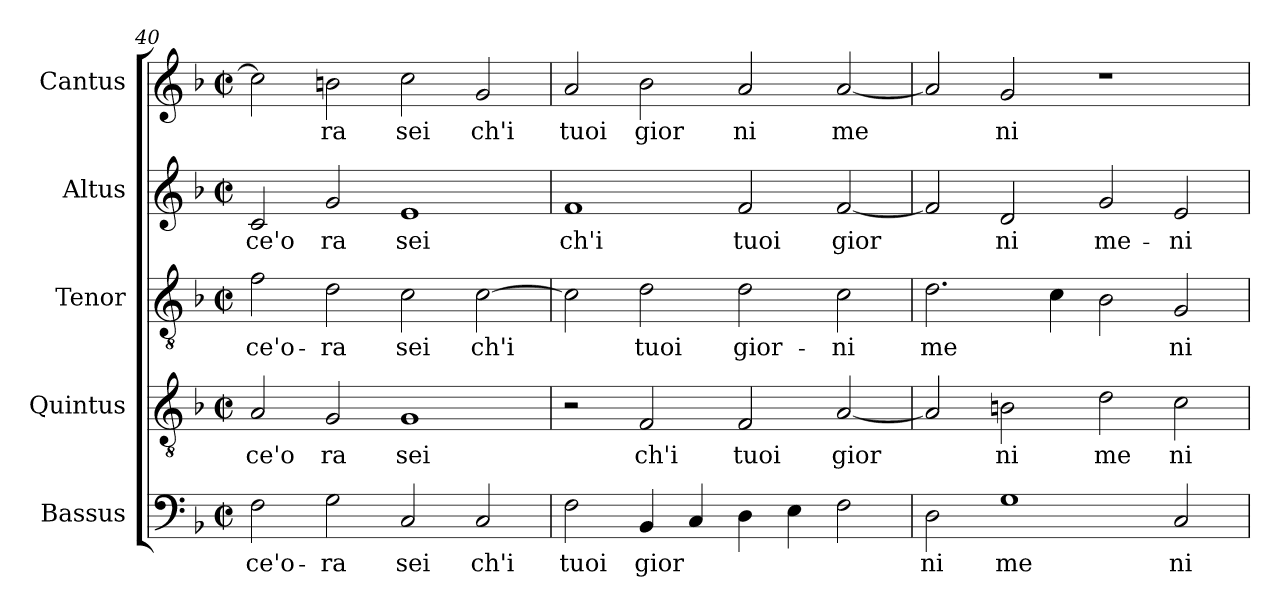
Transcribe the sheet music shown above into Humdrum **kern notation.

**kern	**text	**kern	**text	**kern	**text	**kern	**text	**kern	**text
*part5	*part5	*part4	*part4	*part3	*part3	*part2	*part2	*part1	*part1
*staff5	*staff5	*staff4	*staff4	*staff3	*staff3	*staff2	*staff2	*staff1	*staff1
*I"Bassus	*	*I"Quintus	*	*I"Tenor	*	*I"Altus	*	*I"Cantus	*
*clefF4	*	*clefGv2	*	*clefGv2	*	*clefG2	*	*clefG2	*
*k[b-]	*	*k[b-]	*	*k[b-]	*	*k[b-]	*	*k[b-]	*
*F:	*	*F:	*	*F:	*	*F:	*	*F:	*
*M2/2	*	*M2/2	*	*M2/2	*	*M2/2	*	*M2/2	*
*met(c|)	*	*met(c|)	*	*met(c|)	*	*met(c|)	*	*met(c|)	*
=40	=40	=40	=40	=40	=40	=40	=40	=40	=40
!	!LO:LY:b	!	!LO:LY:b:cj	!	!LO:LY:b	!	!LO:LY:b	!	!LO:LY:b:cj
2F\	-ce'o-	2A/	ce'o	2f\	-ce'o-	2c/	ce'o	2cc\]	.
!	!LO:LY:b	!	!LO:LY:b:cj	!	!LO:LY:b	!	!LO:LY:b	!	!LO:LY:b:cj
2G\	-ra	2G/	ra	2d\	-ra	2g/	ra	2bn\	ra
!	!LO:LY:b	!	!LO:LY:b:cj	!	!LO:LY:b	!	!LO:LY:b	!	!LO:LY:b:cj
2C/	sei	1G	sei	2c\	sei	1e	sei	2cc\	sei
!	!LO:LY:b	!	!	!	!LO:LY:b	!	!	!	!LO:LY:b:cj
2C/	ch'i	.	.	[>2c\	ch'i	.	.	2g/	ch'i
=41	=41	=41	=41	=41	=41	=41	=41	=41	=41
!	!LO:LY:b	!	!	!	!LO:LY:b	!	!LO:LY:b	!	!LO:LY:b:cj
2F\	tuoi	2r	.	2c\]	.	1f	ch'i	2a/	tuoi
!	!LO:LY:b	!	!LO:LY:b:cj	!	!LO:LY:b	!	!	!	!LO:LY:b:cj
4BB-/	gior-	2F/	ch'i	2d\	tuoi	.	.	2b-\	gior
!	!LO:LY:b	!	!	!	!	!	!	!	!
4C/	--	.	.	.	.	.	.	.	.
!	!LO:LY:b	!	!LO:LY:b:cj	!	!LO:LY:b	!	!LO:LY:b	!	!LO:LY:b:cj
4D\	--	2F/	tuoi	2d\	gior-	2f/	tuoi	2a/	ni
!	!LO:LY:b	!	!	!	!	!	!	!	!
4E\	--	.	.	.	.	.	.	.	.
!	!LO:LY:b	!	!LO:LY:b:cj	!	!LO:LY:b	!	!LO:LY:b	!	!LO:LY:b:cj
2F\	--	[<2A/	gior	2c\	-ni	[<2f/	gior	[<2a/	me
!!LO:PB:g=z
=42	=42	=42	=42	=42	=42	=42	=42	=42	=42
!	!LO:LY:b	!	!LO:LY:b:cj	!	!LO:LY:b	!	!LO:LY:b	!	!LO:LY:b:cj
2D\	-ni	2A/]	.	2.d\	me-	2f/]	.	2a/]	.
!	!LO:LY:b	!	!LO:LY:b:cj	!	!	!	!LO:LY:b	!	!LO:LY:b:cj
1G	me	2Bn\	ni	.	.	2d/	ni	2g/	ni
!	!	!	!	!	!LO:LY:b	!	!	!	!
.	.	.	.	4c\	--	.	.	.	.
!	!	!	!LO:LY:b:cj	!	!LO:LY:b	!	!LO:LY:b	!	!
.	.	2d\	me	2B-\	--	2g/	me-	1r	.
!	!LO:LY:b	!	!LO:LY:b:cj	!	!LO:LY:b	!	!LO:LY:b	!	!
2C/	ni	2c\	ni	2G/	-ni	2e/	-ni	.	.
=	=	=	=	=	=	=	=	=	=
*-	*-	*-	*-	*-	*-	*-	*-	*-	*-
